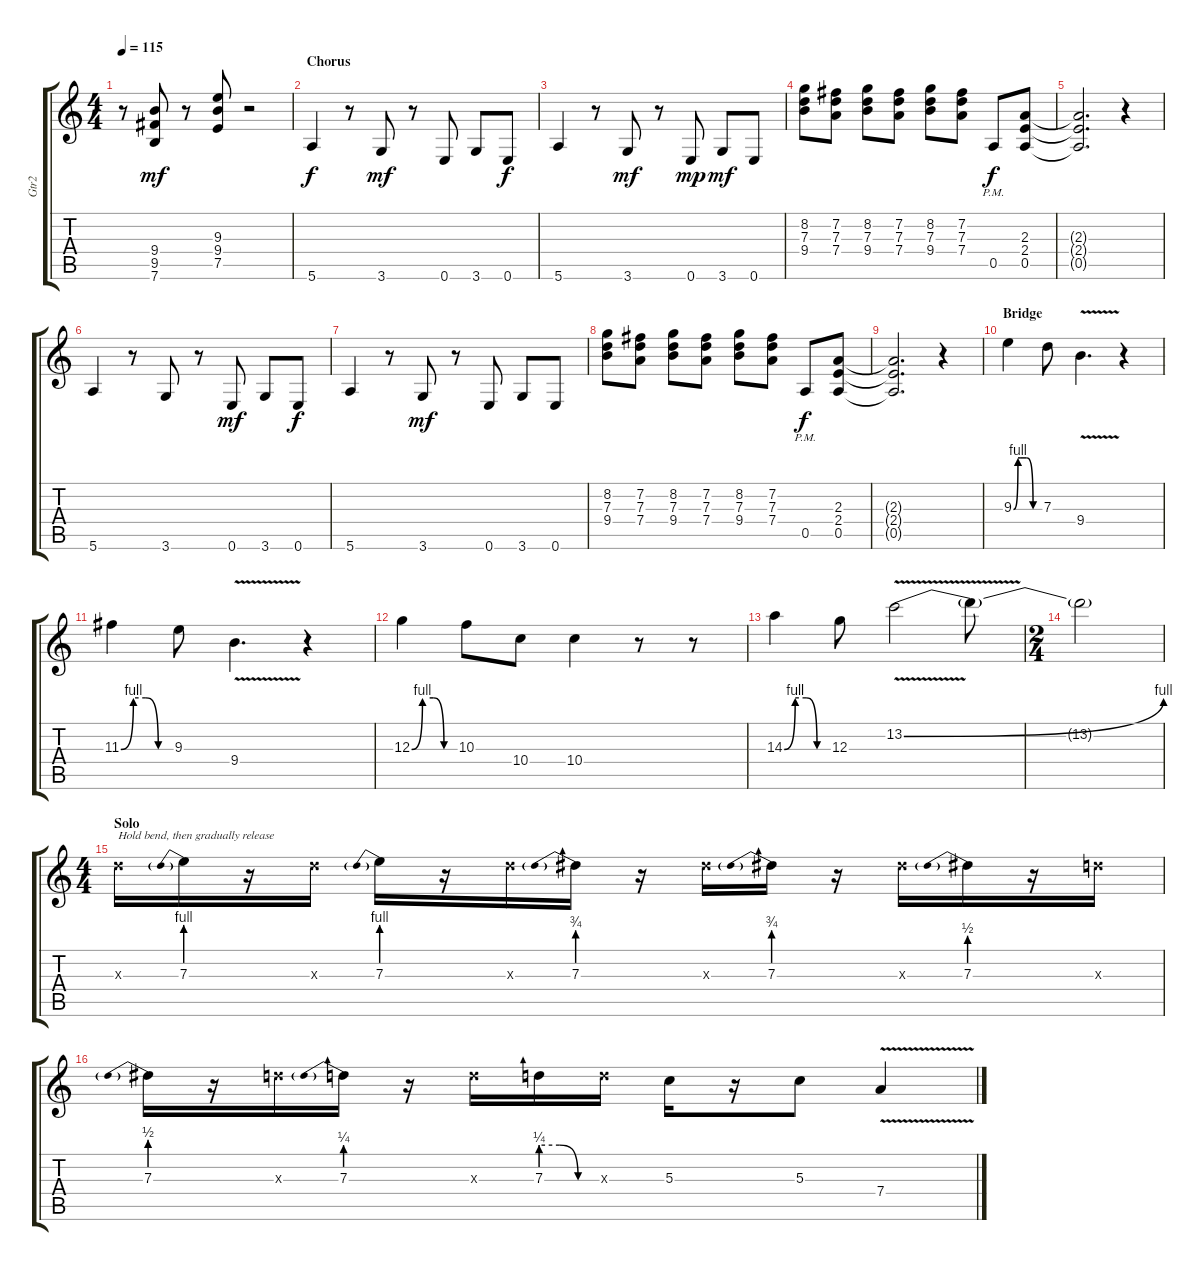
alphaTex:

\track ("Gtr2" "Gtr2") {instrument distortionguitar}
\staff {score tabs}
\tuning (E4 B3 G3 D3 A2 E2) {hide}
\ts (4 4)
\tempo 115
\clef g2
\ks c
r.8{dy f} (9.4 9.5 7.6).8{dy mf} r.8 (9.3 9.4 7.5).8 r.2 |
\section ("" "Chorus")
5.6.4{dy f} r.8 3.6.8{dy mf} r.8 0.6.8 3.6.8 0.6.8{dy f} |
5.6.4 r.8 3.6.8{dy mf} r.8 0.6.8{dy mp} 3.6.8{dy mf} 0.6.8 |
(8.2 7.3 9.4).8 (7.2 7.3 7.4).8 (8.2 7.3 9.4).8 (7.2 7.3 7.4).8 (8.2 7.3 9.4).8 (7.2 7.3 7.4).8 0.5{pm}.8{dy f} (2.3 2.4 0.5).8 |
(2.3{t} 2.4{t} 0.5{t}).2{d} r.4 |
5.6.4 r.8 3.6.8 r.8 0.6.8{dy mf} 3.6.8 0.6.8{dy f} |
5.6.4 r.8 3.6.8{dy mf} r.8 0.6.8 3.6.8 0.6.8 |
(8.2 7.3 9.4).8 (7.2 7.3 7.4).8 (8.2 7.3 9.4).8 (7.2 7.3 7.4).8 (8.2 7.3 9.4).8 (7.2 7.3 7.4).8 0.5{pm}.8{dy f} (2.3 2.4 0.5).8 |
(2.3{t} 2.4{t} 0.5{t}).2{d} r.4 |
\section ("" "Bridge")
9.3{be (custom 0 0 10 4 15 4 30 4 45 0 60 0)}.4 7.3.8 9.4{v}.4{d} r.4 |
11.3{be (custom 0 0 15 4 30 4 45 0 60 0)}.4 9.3.8 9.4{v}.4{d} r.4 |
12.3{be (custom 0 0 15 4 30 4 45 0 60 0)}.4 10.3.8 10.4.8 10.4.4 r.8 r.8 |
14.3{be (custom 0 0 15 4 30 4 45 0 60 0)}.4 12.3.8 13.2{be (bend 0 0 60 4) v}.2 13.2{t}.8 |
\ts (2 4)
13.2{t}.2 |
\ts (4 4)
\section ("" "Solo")
7.3{x}.16{txt "Hold bend, then gradually release"} 7.3{be (prebend 0 4 60 4)}.16 r.16 7.3{x}.16 7.3{be (prebend 0 4 60 4)}.16 r.16 7.3{x}.16 7.3{be (prebend 0 3 60 3)}.16 r.16 7.3{x}.16 7.3{be (prebend 0 3 60 3)}.16 r.16 7.3{x}.16 7.3{be (prebend 0 2 60 2)}.16 r.16 7.3{x}.16 |
7.3{be (prebend 0 2 60 2)}.16 r.16 7.3{x}.16 7.3{be (prebend 0 1 60 1)}.16 r.16 7.3{x}.16 7.3{be (custom 0 1 20 1 40 0 60 0)}.16 7.3{x}.16 5.3.16 r.16 5.3.8 7.4{v}.4
